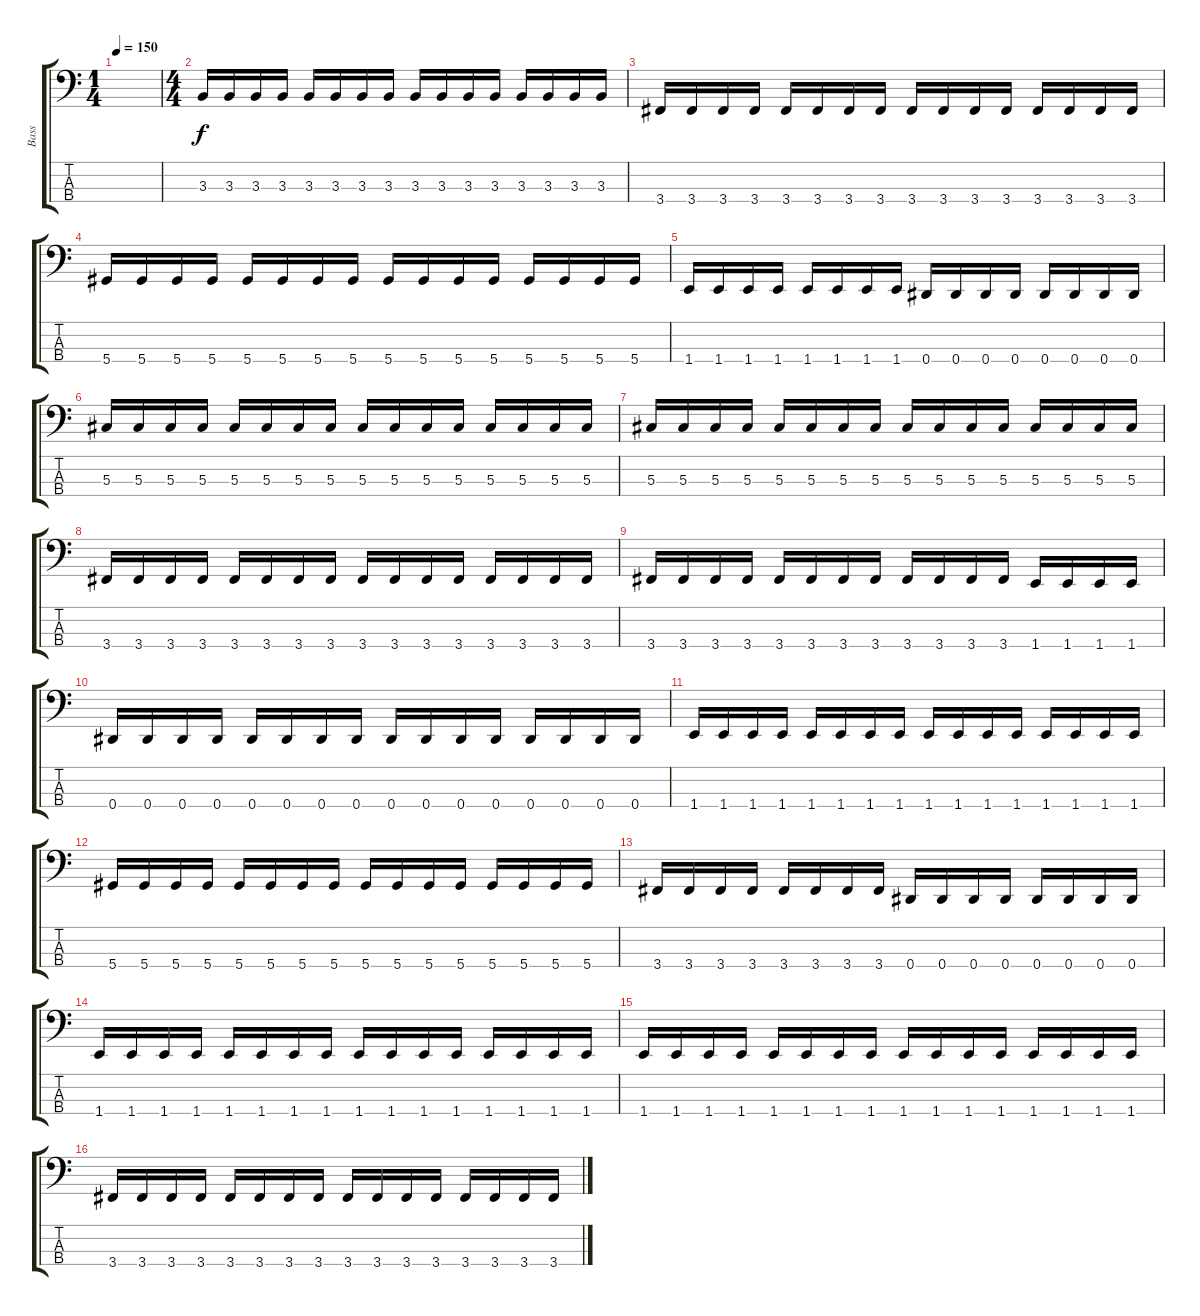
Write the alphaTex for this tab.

\track ("Bass" "Bass") {instrument electricbassfinger}
\staff {score tabs}
\tuning (Gb2 Db2 Ab1 Eb1) {hide}
\ts (1 4)
\tempo 150
\clef f4
\ks c
|
\ts (4 4)
3.3.16 3.3.16 3.3.16 3.3.16 3.3.16 3.3.16 3.3.16 3.3.16 3.3.16 3.3.16 3.3.16 3.3.16 3.3.16 3.3.16 3.3.16 3.3.16 |
3.4.16 3.4.16 3.4.16 3.4.16 3.4.16 3.4.16 3.4.16 3.4.16 3.4.16 3.4.16 3.4.16 3.4.16 3.4.16 3.4.16 3.4.16 3.4.16 |
5.4.16 5.4.16 5.4.16 5.4.16 5.4.16 5.4.16 5.4.16 5.4.16 5.4.16 5.4.16 5.4.16 5.4.16 5.4.16 5.4.16 5.4.16 5.4.16 |
1.4.16 1.4.16 1.4.16 1.4.16 1.4.16 1.4.16 1.4.16 1.4.16 0.4.16 0.4.16 0.4.16 0.4.16 0.4.16 0.4.16 0.4.16 0.4.16 |
5.3.16 5.3.16 5.3.16 5.3.16 5.3.16 5.3.16 5.3.16 5.3.16 5.3.16 5.3.16 5.3.16 5.3.16 5.3.16 5.3.16 5.3.16 5.3.16 |
5.3.16 5.3.16 5.3.16 5.3.16 5.3.16 5.3.16 5.3.16 5.3.16 5.3.16 5.3.16 5.3.16 5.3.16 5.3.16 5.3.16 5.3.16 5.3.16 |
3.4.16 3.4.16 3.4.16 3.4.16 3.4.16 3.4.16 3.4.16 3.4.16 3.4.16 3.4.16 3.4.16 3.4.16 3.4.16 3.4.16 3.4.16 3.4.16 |
3.4.16 3.4.16 3.4.16 3.4.16 3.4.16 3.4.16 3.4.16 3.4.16 3.4.16 3.4.16 3.4.16 3.4.16 1.4.16 1.4.16 1.4.16 1.4.16 |
0.4.16 0.4.16 0.4.16 0.4.16 0.4.16 0.4.16 0.4.16 0.4.16 0.4.16 0.4.16 0.4.16 0.4.16 0.4.16 0.4.16 0.4.16 0.4.16 |
1.4.16 1.4.16 1.4.16 1.4.16 1.4.16 1.4.16 1.4.16 1.4.16 1.4.16 1.4.16 1.4.16 1.4.16 1.4.16 1.4.16 1.4.16 1.4.16 |
5.4.16 5.4.16 5.4.16 5.4.16 5.4.16 5.4.16 5.4.16 5.4.16 5.4.16 5.4.16 5.4.16 5.4.16 5.4.16 5.4.16 5.4.16 5.4.16 |
3.4.16 3.4.16 3.4.16 3.4.16 3.4.16 3.4.16 3.4.16 3.4.16 0.4.16 0.4.16 0.4.16 0.4.16 0.4.16 0.4.16 0.4.16 0.4.16 |
1.4.16 1.4.16 1.4.16 1.4.16 1.4.16 1.4.16 1.4.16 1.4.16 1.4.16 1.4.16 1.4.16 1.4.16 1.4.16 1.4.16 1.4.16 1.4.16 |
1.4.16 1.4.16 1.4.16 1.4.16 1.4.16 1.4.16 1.4.16 1.4.16 1.4.16 1.4.16 1.4.16 1.4.16 1.4.16 1.4.16 1.4.16 1.4.16 |
3.4.16 3.4.16 3.4.16 3.4.16 3.4.16 3.4.16 3.4.16 3.4.16 3.4.16 3.4.16 3.4.16 3.4.16 3.4.16 3.4.16 3.4.16 3.4.16
